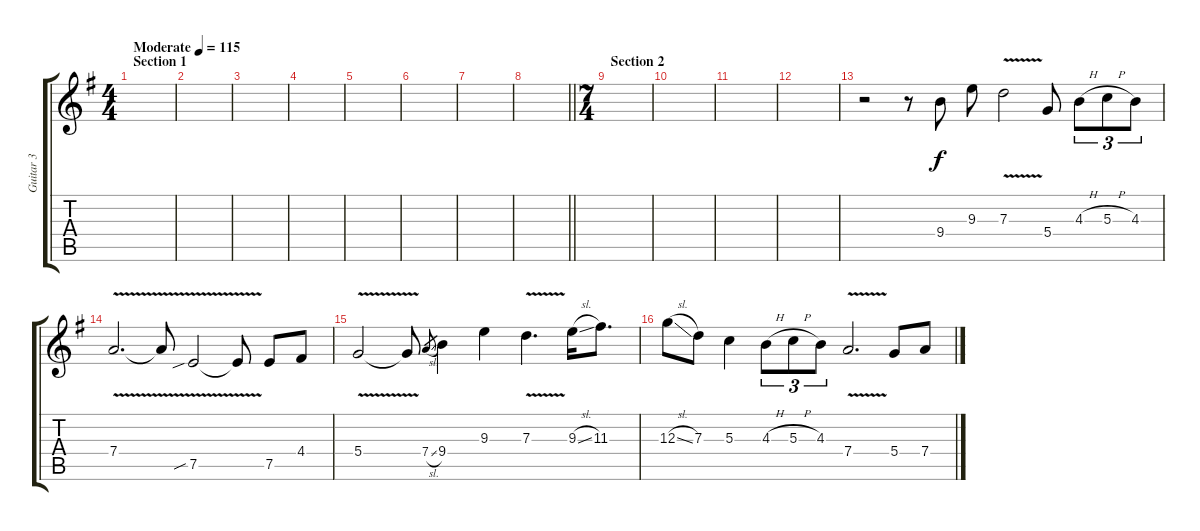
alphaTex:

\track ("Guitar 3" "Guitar 3") {instrument acousticguitarnylon}
\staff {score tabs}
\tuning (E4 B3 G3 D3 A2 E2) {hide}
\ts (4 4)
\section ("" "Section 1")
\tempo (115 "Moderate")
\clef g2
\ks g
|
|
|
|
|
|
|
\barLineRight lightlight
|
\ts (7 4)
\section ("" "Section 2")
|
|
|
|
r.2 r.8 9.4.8 9.3.8 7.3{v}.2 5.4.8 4.3{h}.8{tu (3 2)} 5.3{h}.8{tu (3 2)} 4.3.8{tu (3 2)} |
7.4{v}.2{d} 7.4{t}.8 7.5{v sib}.2 7.5{t}.8 7.5.8 4.4.8 |
5.4{v}.2 5.4{t}.8 7.4{sl}.8{gr} 9.4.4 9.3.4 7.3{v}.4{d} 9.3{sl}.16 11.3.8{d} |
12.3{sl}.8 7.3.8 5.3.4 4.3{h}.8{tu (3 2)} 5.3{h}.8{tu (3 2)} 4.3.8{tu (3 2)} 7.4{v}.2{d} 5.4.8 7.4.8
